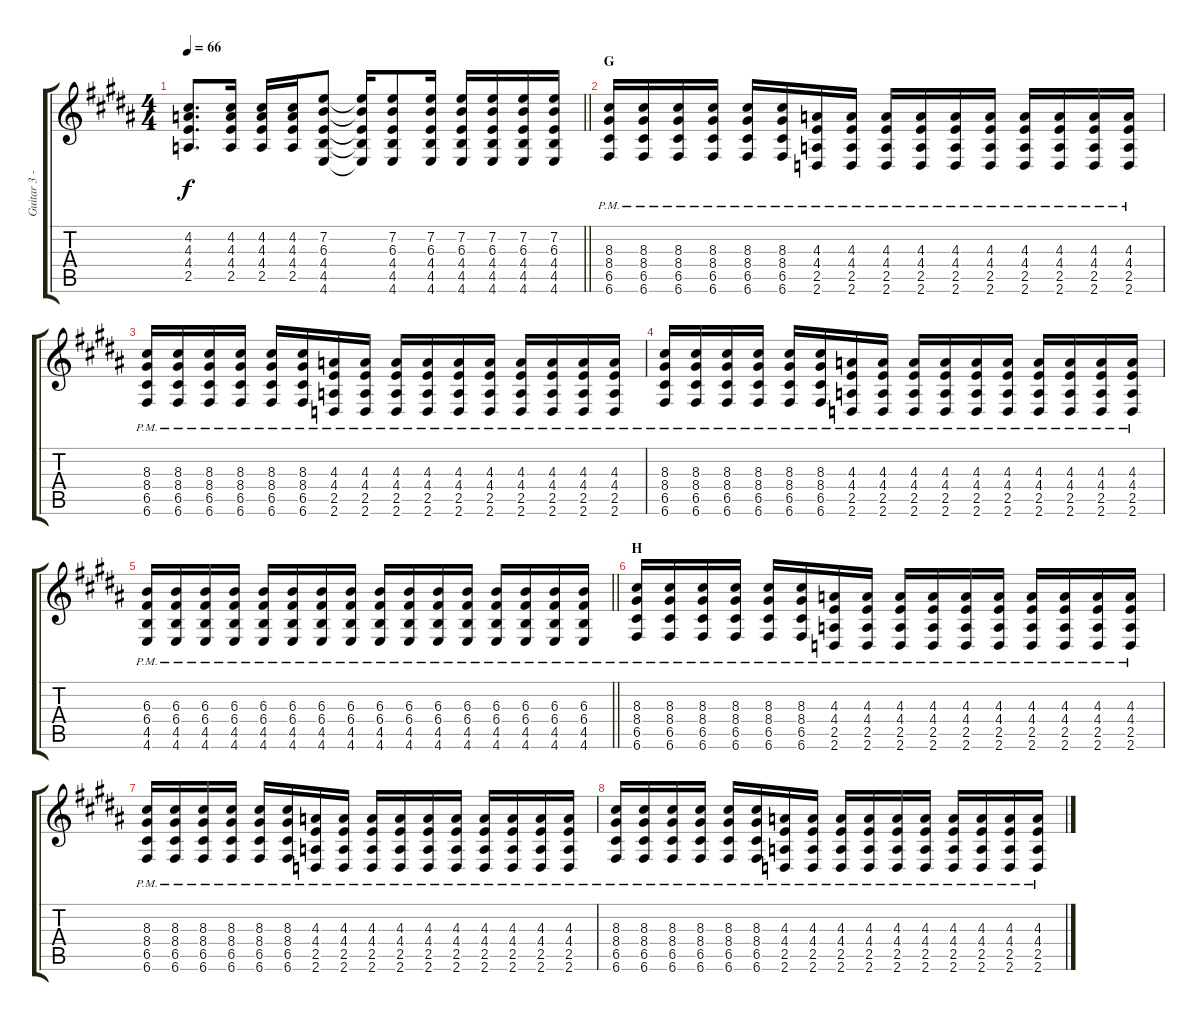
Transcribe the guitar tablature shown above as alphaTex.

\track ("Guitar 3 - Uruha" "Guitar 3 -") {instrument distortionguitar}
\staff {score tabs}
\tuning (D4 A3 F3 C3 G2 C2) {hide}
\ts (4 4)
\tempo 66
\clef g2
\barLineRight lightlight
\ks b
(4.2 4.3 4.4 2.5).8{d dy f} (4.2 4.3 4.4 2.5).16 (4.2 4.3 4.4 2.5).16 (4.2 4.3 4.4 2.5).16 (7.2 6.3 4.4 4.5 4.6).8 (7.2{t} 6.3{t} 4.4{t} 4.5{t} 4.6{t}).16 (7.2 6.3 4.4 4.5 4.6).8 (7.2 6.3 4.4 4.5 4.6).16 (7.2 6.3 4.4 4.5 4.6).16 (7.2 6.3 4.4 4.5 4.6).16 (7.2 6.3 4.4 4.5 4.6).16 (7.2 6.3 4.4 4.5 4.6).16 |
\section ("" "G")
(8.3{pm} 8.4{pm} 6.5{pm} 6.6{pm}).16{balance 8} (8.3{pm} 8.4{pm} 6.5{pm} 6.6{pm}).16 (8.3{pm} 8.4{pm} 6.5{pm} 6.6{pm}).16 (8.3{pm} 8.4{pm} 6.5{pm} 6.6{pm}).16 (8.3{pm} 8.4{pm} 6.5{pm} 6.6{pm}).16 (8.3{pm} 8.4{pm} 6.5{pm} 6.6{pm}).16 (4.3{pm} 4.4{pm} 2.5{pm} 2.6{pm}).16 (4.3{pm} 4.4{pm} 2.5{pm} 2.6{pm}).16 (4.3{pm} 4.4{pm} 2.5{pm} 2.6{pm}).16 (4.3{pm} 4.4{pm} 2.5{pm} 2.6{pm}).16 (4.3{pm} 4.4{pm} 2.5{pm} 2.6{pm}).16 (4.3{pm} 4.4{pm} 2.5{pm} 2.6{pm}).16 (4.3{pm} 4.4{pm} 2.5{pm} 2.6{pm}).16 (4.3{pm} 4.4{pm} 2.5{pm} 2.6{pm}).16 (4.3{pm} 4.4{pm} 2.5{pm} 2.6{pm}).16 (4.3{pm} 4.4{pm} 2.5{pm} 2.6{pm}).16 |
(8.3{pm} 8.4{pm} 6.5{pm} 6.6{pm}).16 (8.3{pm} 8.4{pm} 6.5{pm} 6.6{pm}).16 (8.3{pm} 8.4{pm} 6.5{pm} 6.6{pm}).16 (8.3{pm} 8.4{pm} 6.5{pm} 6.6{pm}).16 (8.3{pm} 8.4{pm} 6.5{pm} 6.6{pm}).16 (8.3{pm} 8.4{pm} 6.5{pm} 6.6{pm}).16 (4.3{pm} 4.4{pm} 2.5{pm} 2.6{pm}).16 (4.3{pm} 4.4{pm} 2.5{pm} 2.6{pm}).16 (4.3{pm} 4.4{pm} 2.5{pm} 2.6{pm}).16 (4.3{pm} 4.4{pm} 2.5{pm} 2.6{pm}).16 (4.3{pm} 4.4{pm} 2.5{pm} 2.6{pm}).16 (4.3{pm} 4.4{pm} 2.5{pm} 2.6{pm}).16 (4.3{pm} 4.4{pm} 2.5{pm} 2.6{pm}).16 (4.3{pm} 4.4{pm} 2.5{pm} 2.6{pm}).16 (4.3{pm} 4.4{pm} 2.5{pm} 2.6{pm}).16 (4.3{pm} 4.4{pm} 2.5{pm} 2.6{pm}).16 |
(8.3{pm} 8.4{pm} 6.5{pm} 6.6{pm}).16 (8.3{pm} 8.4{pm} 6.5{pm} 6.6{pm}).16 (8.3{pm} 8.4{pm} 6.5{pm} 6.6{pm}).16 (8.3{pm} 8.4{pm} 6.5{pm} 6.6{pm}).16 (8.3{pm} 8.4{pm} 6.5{pm} 6.6{pm}).16 (8.3{pm} 8.4{pm} 6.5{pm} 6.6{pm}).16 (4.3{pm} 4.4{pm} 2.5{pm} 2.6{pm}).16 (4.3{pm} 4.4{pm} 2.5{pm} 2.6{pm}).16 (4.3{pm} 4.4{pm} 2.5{pm} 2.6{pm}).16 (4.3{pm} 4.4{pm} 2.5{pm} 2.6{pm}).16 (4.3{pm} 4.4{pm} 2.5{pm} 2.6{pm}).16 (4.3{pm} 4.4{pm} 2.5{pm} 2.6{pm}).16 (4.3{pm} 4.4{pm} 2.5{pm} 2.6{pm}).16 (4.3{pm} 4.4{pm} 2.5{pm} 2.6{pm}).16 (4.3{pm} 4.4{pm} 2.5{pm} 2.6{pm}).16 (4.3{pm} 4.4{pm} 2.5{pm} 2.6{pm}).16 |
\barLineRight lightlight
(6.3{pm} 6.4{pm} 4.5{pm} 4.6{pm}).16 (6.3{pm} 6.4{pm} 4.5{pm} 4.6{pm}).16 (6.3{pm} 6.4{pm} 4.5{pm} 4.6{pm}).16 (6.3{pm} 6.4{pm} 4.5{pm} 4.6{pm}).16 (6.3{pm} 6.4{pm} 4.5{pm} 4.6{pm}).16 (6.3{pm} 6.4{pm} 4.5{pm} 4.6{pm}).16 (6.3{pm} 6.4{pm} 4.5{pm} 4.6{pm}).16 (6.3{pm} 6.4{pm} 4.5{pm} 4.6{pm}).16 (6.3{pm} 6.4{pm} 4.5{pm} 4.6{pm}).16 (6.3{pm} 6.4{pm} 4.5{pm} 4.6{pm}).16 (6.3{pm} 6.4{pm} 4.5{pm} 4.6{pm}).16 (6.3{pm} 6.4{pm} 4.5{pm} 4.6{pm}).16 (6.3{pm} 6.4{pm} 4.5{pm} 4.6{pm}).16 (6.3{pm} 6.4{pm} 4.5{pm} 4.6{pm}).16 (6.3{pm} 6.4{pm} 4.5{pm} 4.6{pm}).16 (6.3{pm} 6.4{pm} 4.5{pm} 4.6{pm}).16 |
\section ("" "H")
(8.3{pm} 8.4{pm} 6.5{pm} 6.6{pm}).16 (8.3{pm} 8.4{pm} 6.5{pm} 6.6{pm}).16 (8.3{pm} 8.4{pm} 6.5{pm} 6.6{pm}).16 (8.3{pm} 8.4{pm} 6.5{pm} 6.6{pm}).16 (8.3{pm} 8.4{pm} 6.5{pm} 6.6{pm}).16 (8.3{pm} 8.4{pm} 6.5{pm} 6.6{pm}).16 (4.3{pm} 4.4{pm} 2.5{pm} 2.6{pm}).16 (4.3{pm} 4.4{pm} 2.5{pm} 2.6{pm}).16 (4.3{pm} 4.4{pm} 2.5{pm} 2.6{pm}).16 (4.3{pm} 4.4{pm} 2.5{pm} 2.6{pm}).16 (4.3{pm} 4.4{pm} 2.5{pm} 2.6{pm}).16 (4.3{pm} 4.4{pm} 2.5{pm} 2.6{pm}).16 (4.3{pm} 4.4{pm} 2.5{pm} 2.6{pm}).16 (4.3{pm} 4.4{pm} 2.5{pm} 2.6{pm}).16 (4.3{pm} 4.4{pm} 2.5{pm} 2.6{pm}).16 (4.3{pm} 4.4{pm} 2.5{pm} 2.6{pm}).16 |
(8.3{pm} 8.4{pm} 6.5{pm} 6.6{pm}).16 (8.3{pm} 8.4{pm} 6.5{pm} 6.6{pm}).16 (8.3{pm} 8.4{pm} 6.5{pm} 6.6{pm}).16 (8.3{pm} 8.4{pm} 6.5{pm} 6.6{pm}).16 (8.3{pm} 8.4{pm} 6.5{pm} 6.6{pm}).16 (8.3{pm} 8.4{pm} 6.5{pm} 6.6{pm}).16 (4.3{pm} 4.4{pm} 2.5{pm} 2.6{pm}).16 (4.3{pm} 4.4{pm} 2.5{pm} 2.6{pm}).16 (4.3{pm} 4.4{pm} 2.5{pm} 2.6{pm}).16 (4.3{pm} 4.4{pm} 2.5{pm} 2.6{pm}).16 (4.3{pm} 4.4{pm} 2.5{pm} 2.6{pm}).16 (4.3{pm} 4.4{pm} 2.5{pm} 2.6{pm}).16 (4.3{pm} 4.4{pm} 2.5{pm} 2.6{pm}).16 (4.3{pm} 4.4{pm} 2.5{pm} 2.6{pm}).16 (4.3{pm} 4.4{pm} 2.5{pm} 2.6{pm}).16 (4.3{pm} 4.4{pm} 2.5{pm} 2.6{pm}).16 |
(8.3{pm} 8.4{pm} 6.5{pm} 6.6{pm}).16 (8.3{pm} 8.4{pm} 6.5{pm} 6.6{pm}).16 (8.3{pm} 8.4{pm} 6.5{pm} 6.6{pm}).16 (8.3{pm} 8.4{pm} 6.5{pm} 6.6{pm}).16 (8.3{pm} 8.4{pm} 6.5{pm} 6.6{pm}).16 (8.3{pm} 8.4{pm} 6.5{pm} 6.6{pm}).16 (4.3{pm} 4.4{pm} 2.5{pm} 2.6{pm}).16 (4.3{pm} 4.4{pm} 2.5{pm} 2.6{pm}).16 (4.3{pm} 4.4{pm} 2.5{pm} 2.6{pm}).16 (4.3{pm} 4.4{pm} 2.5{pm} 2.6{pm}).16 (4.3{pm} 4.4{pm} 2.5{pm} 2.6{pm}).16 (4.3{pm} 4.4{pm} 2.5{pm} 2.6{pm}).16 (4.3{pm} 4.4{pm} 2.5{pm} 2.6{pm}).16 (4.3{pm} 4.4{pm} 2.5{pm} 2.6{pm}).16 (4.3{pm} 4.4{pm} 2.5{pm} 2.6{pm}).16 (4.3{pm} 4.4{pm} 2.5{pm} 2.6{pm}).16
